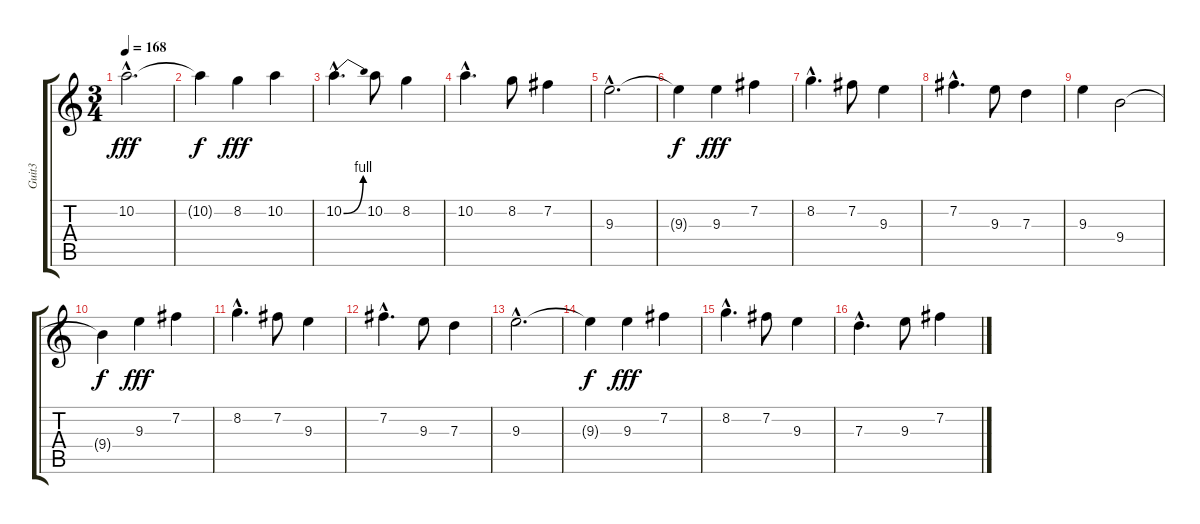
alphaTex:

\track ("Guit3" "Guit3") {instrument overdrivenguitar}
\staff {score tabs}
\tuning (E4 B3 G3 D3 A2 E2) {hide}
\ts (3 4)
\tempo 168
\clef g2
\ks c
10.2{hac}.2{d dy fff} |
10.2{t}.4{dy f} 8.2.4{dy fff} 10.2.4 |
10.2{be (bend 0 0 60 4) hac}.4{d} 10.2.8 8.2.4 |
10.2{hac}.4{d} 8.2.8 7.2.4 |
9.3{hac}.2{d} |
9.3{t}.4{dy f} 9.3.4{dy fff} 7.2.4 |
8.2{hac}.4{d} 7.2.8 9.3.4 |
7.2{hac}.4{d} 9.3.8 7.3.4 |
9.3.4 9.4.2 |
9.4{t}.4{dy f} 9.3.4{dy fff} 7.2.4 |
8.2{hac}.4{d} 7.2.8 9.3.4 |
7.2{hac}.4{d} 9.3.8 7.3.4 |
9.3{hac}.2{d} |
9.3{t}.4{dy f} 9.3.4{dy fff} 7.2.4 |
8.2{hac}.4{d} 7.2.8 9.3.4 |
7.3{hac}.4{d} 9.3.8 7.2.4
